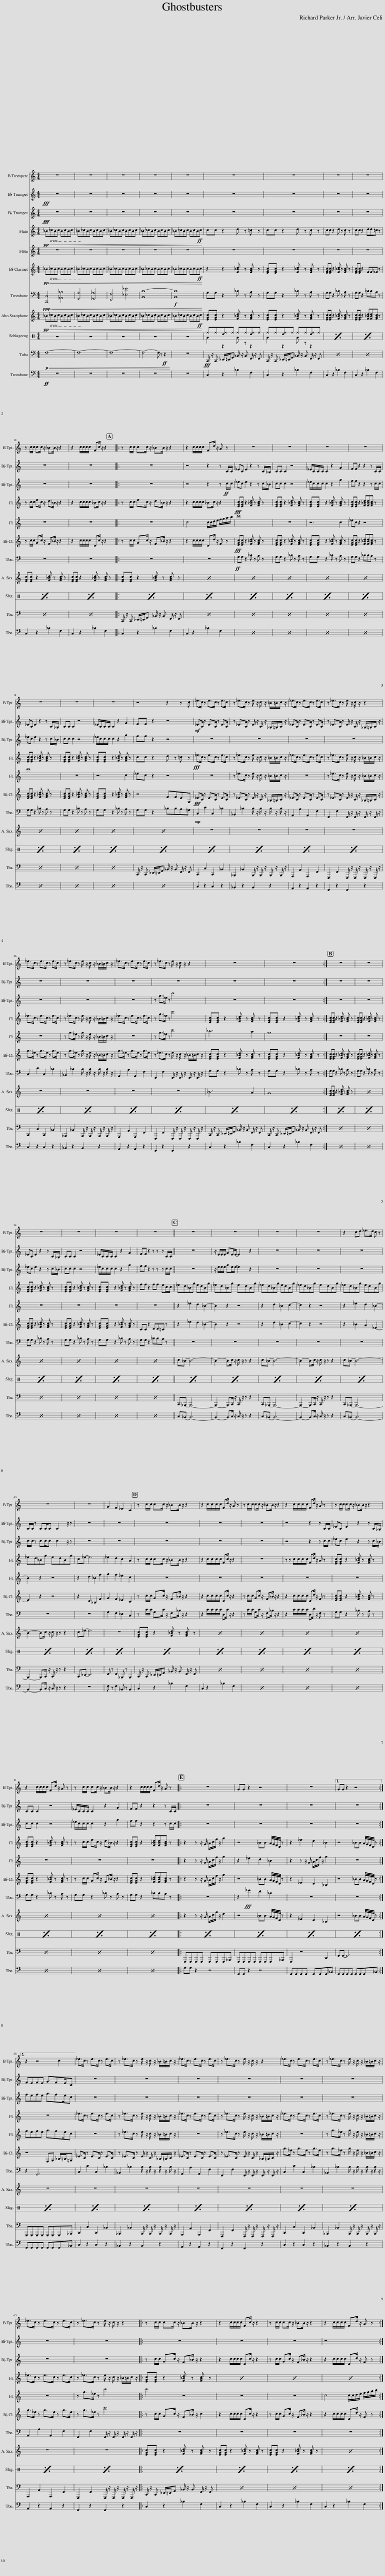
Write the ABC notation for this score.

X:1
%%score 1 2 3 4 5 6 7 8 9 ( 10 11 ) 12 13
L:1/8
M:4/4
I:linebreak $
K:C
V:1 treble transpose=-2
V:2 treble transpose=-2
V:3 treble transpose=-2
V:4 treble transpose=-2
V:5 treble
V:6 treble
V:7 treble transpose=-2
V:8 bass
V:9 treble transpose=-9
V:10 perc stafflines=3
K:none
V:11 perc stafflines="3 "
K:none
V:12 bass
V:13 bass
V:1
[K:C] z8 | z8 | z8 | z8 | z8 | %5
 z8 | z8 | z8 |$ z8 | z d/d/ ^f d/ z/ ec/ z/ z2 | %10
 z2 d/d/d/d/ cd/ z/ z2 |:[K:C] z d/d/ ^f d/ z/ ec/ z/ z2 | z2 d/d/d/d/ ce/ z/ d z/ z/ | z8 | z8 | %15
 z8 | z8 |$ z8 | z8 | z8 | %20
 z4 z2 z d | f>d z f>d z f>d | z f>d z f/ z/ d/ z/ z2 | f>d z f>d z f>d | z f>d z f/ z/ d/ z/ z2 |$ %25
 a>f z a>f z a>f | z a>f z a/ z/ f/ z/ z2 | a3/2 f/ z a3/2 f/ z a3/2 f/ | z a3/2 f/ z a/ z/ f/ z/ z2 | z8 | %30
 z8 :| z8 | z8 |$ z8 | z8 | %35
 z8 | z8 | z8 | z8 | z8 | %40
 z8 | z2 f g a3/2 g/ f z |$ z8 | z8 | f2 e2 d2 B2 | %45
 z d/ d/ ^f d/ z/ e c/ z/ z2 | z2 d/ d/ d/ d/ c e/ z/ d z/ z/ | z d/ d/ ^f d/ z/ e c/ z/ z2 | z2 d/ d/ d/ d/ c e/ z/ d z/ z/ | z d/ d/ ^f d/ z/ e c/ z/ z2 |$ %50
 z2 d/ d/ d/ d/ c e/ z/ d z/ z/ | z d/d/ ^f d/ z/ ec/ z/ z2 | z2 d/ d/ d/ d/ c e/ z/ d z/ z/ |: z8 | A A z2 z4 | %55
 z8 |1 A A z2 z4 :|2 z2 z4 d2 ||$ f>d z f>d z f>d | z f>d z f/ z/ d/ z/ z2 | %60
 f>d z f>d z f>d | z f>d z f/ z/ d/ z/ z2 | a>f z a>f z a>f | z a>f z a/ z/ f/ z/ z2 | a3/2 f/ z a3/2 f/ z a3/2 f/ |$ %65
 z a3/2 f/ z a/ z/ f/ z/ z2 |: z d/d/ ^f d/ z/ ec/ z/ z2 | z2 d/d/d/d/ cd/ z/ z2 | z d/d/ ^f d/ z/ ec/ z/ z2 | z2 d/d/d/d/ ce/ z/ d z/ z/ :| %70
V:2
[K:C] z8 | z8 | z8 | z8 | z8 | %5
 z8 | z8 | z8 |$ z8 | z d/d/ dd/ z/ cc/ z/ z2 | %10
 z2 d/d/d/d/ Gd/ z/ z2 |:[K:C] z d/d/ dd/ z/ cc/ z/ z2 | z2 d/d/d/d/ Ge/ z/ B z | z8 | z8 | %15
 z8 | z8 |$ z8 | z8 | z8 | %20
 z4 z2 z d | f>d z f>d z f>d | z f>d z f/ z/ d/ z/ c/^c/d/ z/ | f>d z f>d z f>d | z f>d z f/ z/ d/ z/ z2 |$ %25
 f>d z f>d z f>d | z f>d z f/ z/ d/ z/ c/^c/d/ z/ | f>d z f>d z f>d | z f>d z f/ z/ d/ z/ z2 | z8 | %30
 z8 :| z8 | z8 |$ z8 | z8 | %35
 z8 | z8 | z8 | z8 | z8 | %40
 z8 | z2 de f>e d z |$ z8 | z8 | A2 G2 F2 D2 | %45
 z d/d/ dd/ z/ cc/ z/ z2 | z2 d/d/d/d/ Ge/ z/ B z | z d/d/ dd/ z/ cc/ z/ z2 | z2 d/d/d/d/ Ge/ z/ B z | z d/d/ dd/ z/ cc/ z/ z2 |$ %50
 z2 d/d/d/d/ Ge/ z/ B z | z d/d/ dd/ z/ cc/ z/ z2 | z2 d/d/d/d/ Ge/ z/ B z |: z8 | AA z2 z4 | %55
 z8 |1 AA z2 z4 :|2 z2 z4 d2 ||$ f>d z f>d z f>d | z f>d z f/ z/ d/ z/ c/^c/d/ z/ | %60
 f>d z f>d z f>d | z f>d z f/ z/ d/ z/ z2 | f>d z f>d z f>d | z f>d z f/ z/ d/ z/ c/^c/d/ z/ | f>d z f>d z f>d |$ %65
 z f>d z f/ z/ d/ z/ z2 |: z d/d/ dd/ z/ cc/ z/ z2 | z2 d/d/d/d/ Gd/ z/ z2 | z d/d/ dd/ z/ cc/ z/ z2 | z2 d/d/d/d/ Ge/ z/ B z :| %70
V:3
[K:C]!fff! z8 | z8 | z8 | z8 | z8 | %5
 z8 | z8 | z8 |$ z8 | z8 | %10
 z8 |:[K:C] z8 | z4 z2 z D/D/ | FD F2 z2 z D/C/ | DD D2 z4 | %15
 F/D/D/D/ D2 z2 A2 | GG z2 z2 z D/D/ |$ FD F2 z2 z D/C/ | DD D2 z4 | F/D/D/D/ D2 z2 A2 | %20
 GG z2 z4 |!mf! F>D z F>D z F>D | z F>D z F/ z/ D/ z/ C/^C/D/ z/ | F>D z F>D z F>D | z F>D z F/ z/ D/ z/ C/^C/D/ z/ |$ %25
 z8 | z8 | z8 | z8 | z8 | %30
 z8 :| z8 | z8 |$ FD F2 z2 z D/C/ | DD D2 z4 | %35
 F/D/D/D/ D2 z2 A2 | GG z2 z z z D/D/ | z8 | z/ ^F/F/F/ AF/F/- F2 z2 | z8 | %40
 z8 | z8 |$ D/D/ z DD/D D2 z/ z | z8 | z8 | %45
 z8 | z8 | z8 | z4 z2 z D/D/ | FD F2 z2 z D/C/ |$ %50
 DD D2 z4 | F/D/D/D/ D2 z2 A2 | GG z2 z2 z D/D/ |: z8 | z8 | %55
 z8 |1 z8 :|2 G^FGF A3/2GF/D ||$ z8 | z8 | %60
 z8 | z8 | z8 | z8 | z8 |$ %65
 z8 |: z8 | z8 | z8 | z8 :| %70
V:4
[K:C]!fff! z8 | z8 | z8 | z8 | z8 | %5
 z8 | z8 | z8 |$ z8 | z8 | %10
 z8 |:[K:C] z8 | z4 z2 z!ff! d/d/ | fd f2 z2 z d/c/ | dd d2 z4 | %15
 f/d/d/d/ d2 z2 a2 | gg z2 z2 z d/d/ |$ fd f2 z2 z d/c/ | dd d2 z4 | f/d/d/d/ d2 z2 a2 | %20
 gg z2 z4 | z8 | z8 | z8 | z8 |$ %25
 z8 | z8 | z8 | z a>f z d'4 | z8 | %30
 z8 :| z8 | z8 |$ fd f2 z2 z d/c/ | dd d2 z4 | %35
 f/d/d/d/ d2 z2 a2 | gg z2 z z z d/d/ | z8 | z/ ^f/f/f/ af/f/- f2 z2 | z8 | %40
 z8 | z8 |$ d/d/ z dd/d d2 z/ z | z8 | z8 | %45
 z8 | z8 | z8 | z4 z2 z d/d/ | fd f2 z2 z d/c/ |$ %50
 dd d2 z4 | f/d/d/d/ d2 z2 a2 | gg z2 z2 z d/d/ |: z8 | z8 | %55
 z8 |1 z8 :|2 g^fgf a3/2gf/d ||$ z8 | z8 | %60
 z8 | z8 | z8 | z8 | z8 |$ %65
 z8 |: z d/d/ Ad/ z/ Gc/ z/ z2 | z2 d/d/d/d/ Ed/ z/ z2 | z d/d/ Ad/ z/ Gc/ z/ z2 | z2 d/d/d/d/ Ee/ z/ G z :| %70
V:5
!pp!!<(! _B_cBc BcBc | _B_cBc BcBc | _B_cBc BcBc | _B_cBc BcBc | _B_cBc BcB!ff!c!<)! | %5
 cc z2 d z =c z | cc z2 d z c z | cc z2 d z c z |$ cc z2 dd=c z | z c/c/ ec/ z/ d_B/ z/ z2 | %10
 z2 c/c/c/c/ _Bc/ z/ z2 |: z c/c/ ec/ z/ d_B/ z/ z2 | z2 c/c/c/c/ _Bc/ z/ z2 |!fff! [EGc][EGc] z2 [F_Bd] z [FAc] z | [EGc][EGc] z2 [F_Bd] z [FAc] z | %15
 [EGc][EGc] z2 [F_Bd] z [FAc] z | [EGc][EGc] z2 [F_Bd][FBd][FAc] z |$ [EGc][EGc] z2 [F_Bd] z [FAc] z | [EGc][EGc] z2 [F_Bd] z [FAc] z | [EGc][EGc] z2 [F_Bd] z [FAc] z | %20
 cc z2 d z =c z |!fff! _e>c z e>c z e>c | z _e>c z e/ z/ c/ z/ _B/=B/c/ z/ | _e>c z e>c z e>c | z _e>c z e/ z/ c/ z/ _B/=B/c/ z/ |$ %25
 _e>c z e>c z e>c | z _e>c z e/ z/ c/ z/ _B/=B/c/ z/ | _e>c z e>c z e>c | z g>_e z c'4 | [EGc][EGc] z2 [F_Bd] z [FAc] z | %30
 [EGc][EGc] z2 [F_Bd] z [FAc] z :| [EGc][EGc] z2 [F_Bd] z [FAc] z | [EGc][EGc] z2 [F_Bd] z [FAc] z |$ [EGc][EGc] z2 [F_Bd] z [FAc] z | [EGc][EGc] z2 [F_Bd] z [FAc] z | %35
 [EGc][EGc] z2 [F_Bd] z [FAc] z | ff z2 ff ec/c/ | _ed_Bg edBg | _ed_Bg edBg | _ed_Bg edBg | %40
 _ed_Bg edBg | _ed_Bg edBg |$ _ed_Bg edBg | c_e- e6 | _e2 d2 c2 A2 | %45
 z c/c/ cc/ z/ _BB/ z/ z2 | z2 c/c/c/c/ Fc/ z/ z2 | z8 | z z c/c/c/c/ Fd/ z/ A z | [EGc][EGc] z2 [F_Bd] z [FAc] z |$ %50
 [EGc][EGc] z2 [F_Bd] z [FAc] z | z c/c/ ec/ z/ d_B/ z/ z2 | [EGc][EGc] z2 [F_Bd][FBd][FAc] z |: z2 z z/ G/ A/c/f/ z/ g2 | z4 _BB A/4G/4F/4D/4 z | %55
 z2 _e2 d2 _B2 |1 z4 _BB A/4G/4F/4D/4 z :|2 z8 ||$ _e>c z e>c z e>c | z _e>c z e/ z/ c/ z/ _B/=B/c/ z/ | %60
 _e>c z e>c z e>c | z _e>c z e/ z/ c/ z/ _B/=B/c/ z/ | _e>c z e>c z e>c | z _e>c z e/ z/ c/ z/ _B/=B/c/ z/ | _e>c z e>c z e>c |$ %65
 z _e>c z e/ z/ c/ z/ _B/=B/c/ z/ |: [EGc][EGc] z2 [F_Bd] z [FAc] z | x8 | x8 | x8 :| %70
V:6
 z8 | z8 | z8 | z8 | z8 | %5
 z8 | z8 | z8 |$ z8 | z8 | %10
 z8 |:[K:C] z8 | c4 c/c/d/e/ f/g/a/b/ | c'8 | z8 | %15
 z6 c2 | _ec z2 z4 |$ c'8 | z8 | z6 c2 | %20
 _ec z2 z4 | z8 | z _e>c z e/ z/ c/ z/ _B/=B/c/ z/ | z8 | z _e>c z e/ z/ c/ z/ _B/=B/c/ z/ |$ %25
 z8 | z g>_e z g/ z/ e/ z/ _B/=B/c/ z/ | z8 | z g>_e z c'4 | _b6 a2 | %30
 g8 :| z8 | z8 |$ z8 | z8 | %35
 z8 | z8 | z2 _e2 d2 _B2- | B2 z2 z4 | z2 d2 _B2 c2- | %40
 c2 z2 z4 | z2 _e2 d2 _B2- |$ B2 z2 z4 | z2 d2 _B2 f2 | g2 f2 _e2 c2 | %45
 z8 | z8 | z8 | z8 | z8 |$ %50
 z8 | z8 | z8 |: z2 z z/ G/ A/c/f/ z/ g2 | z2 _e2 d2 _B2 | %55
 z2 z z/ G/ A/c/f/ z/ g2 |1 z8 :|2 fefe g3/2fe/c ||$ z8 | z _e>c z e/ z/ c/ z/ _B/=B/c/ z/ | %60
 z8 | z _e>c z e/ z/ c/ z/ _B/=B/c/ z/ | z8 | z g>_e z g/ z/ e/ z/ _B/=B/c/ z/ | z8 |$ %65
 z g>_e z c'4 |: c'4 z4 | z8 | z8 | c4 c/c/d/e/ f/g/a/b/ :| %70
V:7
!pp!!<(! c_dcd cdcd | c_dcd cdcd | c_dcd cdcd | c_dcd cdcd | c_dcd cdc!ff!d!<)! | %5
 z2 z2 [Gce] z [GBd] z | [^FAd][FAd] z2 [Gce] z [GBd] z | [^FAd][FAd] z2 [Gce] z [GBd] z |$ [^FAd][FAd] z2 GG_G z | z d/d/ Ad/ z/ Gc/ z/ z2 | %10
 z2 d/d/d/d/ Ed/ z/ z2 |:[K:C] z d/d/ Ad/ z/ Gc/ z/ z2 | z2 d/d/d/d/ Ee/ z/ G z |!fff! [^FAd][FAd] z2 [Gce] z [GBd] z | [^FAd][FAd] z2 [Gce] z [GBd] z | %15
 [^FAd][FAd] z2 [Gce] z [GBd] z | [^FAd][FAd] z2 [Gce][Gce][GBd] z |$ [^FAd][FAd] z2 [Gce] z [GBd] z | [^FAd][FAd] z2 [Gce] z [GBd] z | [^FAd][FAd] z2 [Gce] z [GBd] z | %20
 z4 GG^FA, |!fff! F>D z F>D z F>D | z F>D z F/ z/ D/ z/ C/^C/D/ z/ | F>D z F>D z F>D | z F>D z F/ z/ D/ z/ C/^C/D/ z/ |$ %25
 a>f z a>f z a>f | z a>f z a/ z/ f/ z/ c/^c/d/ z/ | a>f z a>f z a>f | z f>d z f/ z/ d/ z/ c/^c/d/ z/ | [^FAd][FAd] z2 [Gce] z [GBd] z | %30
 [^FAd][FAd] z2 [Gce] z [GBd] z :| [^FAd][FAd] z2 [Gce] z [GBd] z | [^FAd][FAd] z2 [Gce] z [GBd] z |$ [^FAd][FAd] z2 [Gce] z [GBd] z | [^FAd][FAd] z2 [Gce] z [GBd] z | %35
 [^FAd][FAd] z2 [Gce] z [GBd] z | DD z2 EE=D z | z2 f2 e2 c2- | c2 z2 z4 | z2 e2 c2 d2- | %40
 d2 z2 z4 | z2 c2 B2 F2- |$ F2 z2 z4 | z2 E2 C2 G2 | A2 G2 F2 D2 | %45
 z d/d/ Ad/ z/ Gc/ z/ z2 | z2 d/d/d/d/ Ed/ z/ z2 | z d/d/ Ad/ z/ Gc/ z/ z2 | z2 d/d/d/d/ Ee/ z/ G z | [^FAd][FAd] z2 [Gce] z [GBd] z |$ %50
 [^FAd][FAd] z2 [Gce] z [GBd] z | z d/d/ Ad/ z/ Gc/ z/ z2 | [^FAd][FAd] z2 [Gce][Gce][GBd] z |: z2 z z/ A/ B/d/g/ z/ a2 | z4 cc B/4A/4G/4E/4 z | %55
 z2 F2 E2 C2 |1 z4 cc B/4A/4G/4E/4 z :|2 z4 G,A, C/^C/=A, ||$ F>D z F>D z F>D | z F>D z F/ z/ D/ z/ C/^C/D/ z/ | %60
 F>D z F>D z F>D | z F>D z F/ z/ D/ z/ C/^C/D/ z/ | a>f z a>f z a>f | z a>f z a/ z/ f/ z/ c/^c/d/ z/ | a>f z a>f z a>f |$ %65
 z a>f z d'4 |: z d/d/ Ad/ z/ Gc/ z/ d2 | z2 d/d/d/d/ Ed/ z/ z2 | z d/d/ Ad/ z/ Gc/ z/ z2 | z2 d/d/d/d/ Ee/ z/ G z :| %70
V:8
!ppp!!<(! [C,,C,]4 [_A,,_A,]4 | [G,,G,]4 [_G,,_G,]4 | [F,,F,]4 [_E,_E]4 | [B,,B,-]8 |!f! [B,,B,]8!<)! | %5
 G,G, z2 _B, z A, z | G,G, z2 _B, z A, z | G,G, z2 _B, z A, z |$ G,G, z2 _B,B,A, z | z8 | %10
 z8 |:[K:C] z8 | z8 |!ff! G,G, z2 _B, z A, z | G,G, z2 _B, z A, z | %15
 G,G, z2 _B, z A, z | G,G, z2 _B,B,A, z |$ G,G, z2 _B, z A, z | G,G, z2 _B, z A, z | G,G, z2 _B, z A, z | %20
 G,G, z2 _B,B,A,=G, |!mp! C,2 C2 C,2 _B,2 | _B,,2 _B,2 B,/ z/ B,/ z/ B,/ z/ B,/ z/ | A,,2 A,2 A,,2 F,2 | F,,2 F,2 F,,/ z/ F,,/ z/ F,,/ z/ F,,/ z/ |$ %25
 C,2 C2 C,2 _B,2 | _B,,2 _B,2 B,/ z/ B,/ z/ B,/ z/ B,/ z/ | A,,2 A,2 A,,2 F,2 | F,,2 F,2 F,,/ z/ F,,/ z/ F,,/ z/ F,,/ z/ | G,G, z2 _B, z A, z | %30
 G,G, z2 _B, z A, z :| G,G, z2 _B, z A, z | G,G, z2 _B, z A, z |$ G,G, z2 _B, z A, z | G,G, z2 _B, z A, z | %35
 G,G, z2 _B, z A, z | G,G, z2 _B,B,A, z | z8 | z8 | z8 | %40
 z8 | z8 |$ z8 | z8 | G,2 F,2 _E,2 C,2 | %45
 z C/C/ G,C/ z/ F,_B,/ z/ z2 | z2 C/C/C/C/ D,C/ z/ z2 | z C/C/ G,C/ z/ F,_B,/ z/ z2 | z2 C/C/C/C/ D,D/ z/ F, z | G,G, z2 _B, z A, z |$ %50
 G,G, z2 _B, z A, z | G,G, z2 _B, z A, z | G,G, z2 _B,B,A, z |: z8 | z2!fff! _E2 D2 _B,2 | %55
 z8 |1 z8 :|2 z2 G,,6 ||$ C,2 C2 C,2 _B,2 | _B,,2 _B,2 B,/ z/ B,/ z/ B,/ z/ B,/ z/ | %60
 A,,2 A,2 A,,2 F,2 | F,,2 F,2 F,,/ z/ F,,/ z/ F,,/ z/ F,,/ z/ | C,2 C2 C,2 _B,2 | _B,,2 _B,2 B,/ z/ B,/ z/ B,/ z/ B,/ z/ | A,,2 A,2 A,,2 F,2 |$ %65
 F,,2 F,2 F,,/ z/ F,,/ z/ F,,/ z/ F,,/ z/ |: z8 | z8 | z8 | z8 :| %70
V:9
!pp!!<(! g_aga gaga | g_aga gaga | g_aga gaga | g_aga gaga | g_aga gag!ff!a!<)! | %5
 [^cea][cea] z2 [dgb] z [d^fa] z | [^cea][cea] z2 [dgb] z [d^fa] z | [^cea][cea] z2 [dgb] z [d^fa] z |$ [^cea][cea] z2 [dgb][dgb][d^fa] z | [^cea][cea] z2 [dgb] z [d^fa] z | %10
 [^cea][cea] z2 [dgb] z [d^fa] z |:[K:C] [^cea][cea] z2 [dgb] z [d^fa] z | x8 | x8 | x8 | %15
 x8 | x8 |$ x8 | x8 | x8 | %20
 x8 | z8 | z8 | z8 | z8 |$ %25
 z8 | z8 | z8 | z8 | g6 ^f2 | %30
 e8 :| [^cea][cea] z2 [dgb] z [d^fa] z | x8 |$ x8 | x8 | %35
 x8 | x8 | ag- g6- | g2- ga/ z/ a/ z/ z z2 | ag- g6- | %40
 g2- ga/ z/ a/ z/ z z2 | ag- g6- |$ g2- ga/ z/ a/ z/ z z2 | ac'- c'6 | z8 | %45
 [^cea][cea] z2 [dgb] z [d^fa] z | x8 | x8 | x8 | x8 |$ %50
 x8 | x8 | x8 |: z2 z z/ e/ ^f/a/d'/ z/ b2 | z4 gg ^f/4e/4d/4B/4 z | %55
 z2 c2 B2 G2 |1 z4 gg ^f/4e/4d/4B/4 z :|2 z8 ||$ z8 | z8 | %60
 z8 | z8 | z8 | z8 | z8 |$ %65
 z8 |: [^cea][cea] z2 [dgb] z [d^fa] z | [^cea][cea] z2 [dgb] z [d^fa] z | [^cea][cea] z2 [dgb] z [d^fa] z | x8 :| %70
V:10
 z8 | z8 | z8 | z8 | z8 | %5
 ^d^d[c^d]^d ^d^d[c^d]^d | ^d^d[c^d]^d ^d^d[c^d]^d | x8 |$ x8 | x8 | %10
 x8 |: x8 | x8 | x8 | x8 | %15
 x8 | x8 |$ x8 | x8 | x8 | %20
 x8 | x8 | x8 | x8 | x8 |$ %25
 x8 | x8 | x8 | x8 | x8 | %30
 x8 :| x8 | x8 |$ x8 | x8 | %35
 x8 | x8 | x8 | x8 | x8 | %40
 x8 | x8 |$ x8 | x8 | x8 | %45
 x8 | x8 | x8 | x8 | x8 |$ %50
 x8 | x8 | x8 |: x8 | x8 | %55
 x8 |1 x8 :|2 x8 ||$ x8 | x8 | %60
 x8 | x8 | x8 | x8 | x8 |$ %65
 x8 |: x8 | x8 | x8 | x8 :| %70
V:11
 x8 | x8 | x8 | x8 | x8 | %5
 A2 z2 A z z2 | A2 z2 A z z2 | x8 |$ x8 | x8 | %10
 x8 |: x8 | x8 | x8 | x8 | %15
 x8 | x8 |$ x8 | x8 | x8 | %20
 x8 | x8 | x8 | x8 | x8 |$ %25
 x8 | x8 | x8 | x8 | x8 | %30
 x8 :| x8 | x8 |$ x8 | x8 | %35
 x8 | x8 | x8 | x8 | x8 | %40
 x8 | x8 |$ x8 | x8 | x8 | %45
 x8 | x8 | x8 | x8 | x8 |$ %50
 x8 | x8 | x8 |: x8 | x8 | %55
 x8 |1 x8 :|2 x8 ||$ x8 | x8 | %60
 x8 | x8 | x8 | x8 | x8 |$ %65
 x8 |: x8 | x8 | x8 | x8 :| %70
V:12
!p!!<(! F,8- | F,8- | F,8- | F,4- F, z!ff! z2!<)! | z8 | %5
!fff! C,,/ z/ C,, _E,,/=E,,/G,, _B,,/ z/ B,, F,,/ z/ F,, | C,,/ z/ C,, _E,,/=E,,/G,, _B,,/ z/ B,, F,,/ z/ F,, | x8 |$ x8 | x8 | %10
 x8 |:[K:C] C,,/ z/ C,, _E,,/=E,,/G,, _B,,/ z/ B,, F,,/ z/ F,, | x8 | x8 | x8 | %15
 x8 | x8 |$ x8 | x8 | x8 | %20
 C,,/ z/ C,, _E,,/=E,,/G,, _B,,/ z/ B,, F,,/ z/ F,, | C,,2 C,2 C,,2 _B,,2 | _B,,,2 _B,,2 B,,,/ z/ B,,,/ z/ B,,,/ z/ B,,,/ z/ | A,,,2 A,,2 A,,,2 F,,2 | F,,,2 F,,2 F,,,/ z/ F,,,/ z/ F,,,/ z/ F,,,/ z/ |$ %25
 C,,2 C,2 C,,2 _B,,2 | _B,,,2 _B,,2 B,,,/ z/ B,,,/ z/ B,,,/ z/ B,,,/ z/ | A,,,2 A,,2 A,,,2 F,,2 | F,,,2 F,,2 F,,,/ z/ F,,,/ z/ F,,,/ z/ F,,,/ z/ | C,,/ z/ C,, _E,,/=E,,/G,, _B,,/ z/ B,, F,,/ z/ F,, | %30
 C,,/ z/ C,, _E,,/=E,,/G,, _B,,/ z/ B,, F,,/ z/ F,, :| x8 | x8 |$ x8 | x8 | %35
 x8 | x8 | C,,_B,,,- B,,,6- | B,,,2- B,,,C,,/ z/ C,,/ z/ z z2 | C,,_B,,,- B,,,6- | %40
 B,,,2- B,,,C,,/ z/ C,,/ z/ z z2 | C,,_B,,,- B,,,6- |$ B,,,2- B,,,C,,/ z/ C,,/ z/ z z2 | C,,_E,,- E,,6 | F,, z F,,2 _B,,, z B,,,2 | %45
 C,,/ z/ C,, _E,,/=E,,/G,, _B,,/ z/ B,, F,,/ z/ F,, | x8 | x8 | x8 | x8 |$ %50
 x8 | x8 | x8 |: G,,,G,,,G,,,G,,, G,,,G,,,G,,,_B,,, | G,,,G,,,G,,,G,,, G,,,G,,,G,,,_B,,, | %55
 G,,,2 z4 D,,2 |1 G,,G,,- G,,6 :|2 G,,,G,,,G,,,G,,, G,,,G,,,G,,,_B,,, ||$ C,,2 C,2 C,,2 _B,,2 | _B,,,2 _B,,2 B,,,/ z/ B,,,/ z/ B,,,/ z/ B,,,/ z/ | %60
 A,,,2 A,,2 A,,,2 F,,2 | F,,,2 F,,2 F,,,/ z/ F,,,/ z/ F,,,/ z/ F,,,/ z/ | C,,2 C,2 C,,2 _B,,2 | _B,,,2 _B,,2 B,,,/ z/ B,,,/ z/ B,,,/ z/ B,,,/ z/ | A,,,2 A,,2 A,,,2 F,,2 |$ %65
 F,,,2 F,,2 F,,,/ z/ F,,,/ z/ F,,,/ z/ F,,,/ z/ |: C,,/ z/ C,, _E,,/=E,,/G,, _B,,/ z/ B,, F,,/ z/ F,, | x8 | x8 | x8 :| %70
V:13
!ff! z8 | z8 | z8 | z8 | z8 | %5
 C,2 z2 _B,2 F,2 | C,2 z2 _B,2 F,2 | C,2 z2 _B,2 F,2 |$ C,2 z2 _B,2 F,2 | C,2 z2 _B,2 F,2 | %10
 C,2 z2 _B,2 F,2 |:[K:C] C,2 z2 _B,2 F,2 | C,2 z2 _B,2 F,2 | x8 | x8 | %15
 x8 | x8 |$ x8 | x8 | x8 | %20
 x8 | C,2 z2 C,2 z2 | _B,,2 z2 B,,2 z2 | A,,2 z2 A,,2 z2 | F,,2 z2 F,,2 z2 |$ %25
 C,2 z2 C,2 z2 | _B,,2 z2 B,,2 z2 | A,,2 z2 A,,2 z2 | F,,2 z2 F,,2 z2 | C,2 z2 _B,2 F,2 | %30
 C,2 z2 _B,2 F,2 :| x8 | x8 |$ x8 | x8 | %35
 x8 | x8 | C,_B,,- B,,6- | B,,2- B,,C,/ z/ C,/ z/ z z2 | C,_B,,- B,,6- | %40
 B,,2- B,,C,/ z/ C,/ z/ z z2 | C,_B,,- B,,6- |$ B,,2- B,,C,/ z/ C,/ z/ z z2 | z8 | F, z F,2 _B,, z B,,2 | %45
 C,2 z2 _B,2 F,2 | C,2 z2 _B,2 F,2 | x8 | x8 | x8 |$ %50
 x8 | x8 | x8 |: G,G, z2 z4 | G,,G,, z2 z4 | %55
 G,,G,,G,,G,, G,,G,,G,,_B,, |1 G,,G,,G,,G,, G,,G,,G,,_B,, :|2 G,,G,,G,,G,, G,,G,,G,,_B,, ||$ C,2 z2 C,2 z2 | _B,,2 z2 B,,2 z2 | %60
 A,,2 z2 A,,2 z2 | F,,2 z2 F,,2 z2 | C,2 z2 C,2 z2 | _B,,2 z2 B,,2 z2 | A,,2 z2 A,,2 z2 |$ %65
 F,,2 z2 F,,2 z2 |: C,2 z2 _B,2 F,2 | C,2 z2 _B,2 F,2 | C,2 z2 _B,2 F,2 | C,2 z2 _B,2 F,2 :| %70
